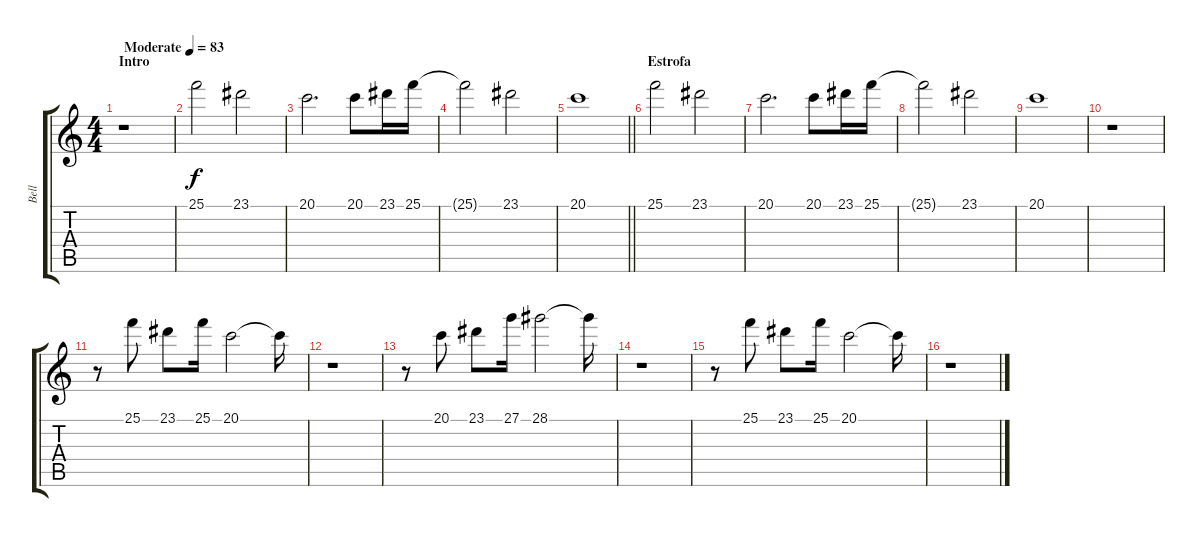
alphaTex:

\track ("Bell" "Bell") {instrument fx3crystal}
\staff {score tabs}
\tuning (E4 B3 G3 D3 A2 E2) {hide}
\ts (4 4)
\section ("" "Intro")
\tempo (83 "Moderate")
\clef g2
\ks c
r.1{dy f instrument fx3crystal} |
25.1.2 23.1.2 |
20.1.2{d} 20.1.8 23.1.16 25.1.16 |
25.1{t}.2 23.1.2 |
\barLineRight lightlight
20.1.1 |
\section ("" "Estrofa")
25.1.2 23.1.2 |
20.1.2{d} 20.1.8 23.1.16 25.1.16 |
25.1{t}.2 23.1.2 |
20.1.1 |
r.1 |
r.8 25.1.8 23.1.8 25.1.16 20.1.2 20.1{t}.16 |
r.1 |
r.8 20.1.8 23.1.8 27.1.16 28.1.2 28.1{t}.16 |
r.1 |
r.8 25.1.8 23.1.8 25.1.16 20.1.2 20.1{t}.16 |
r.1
